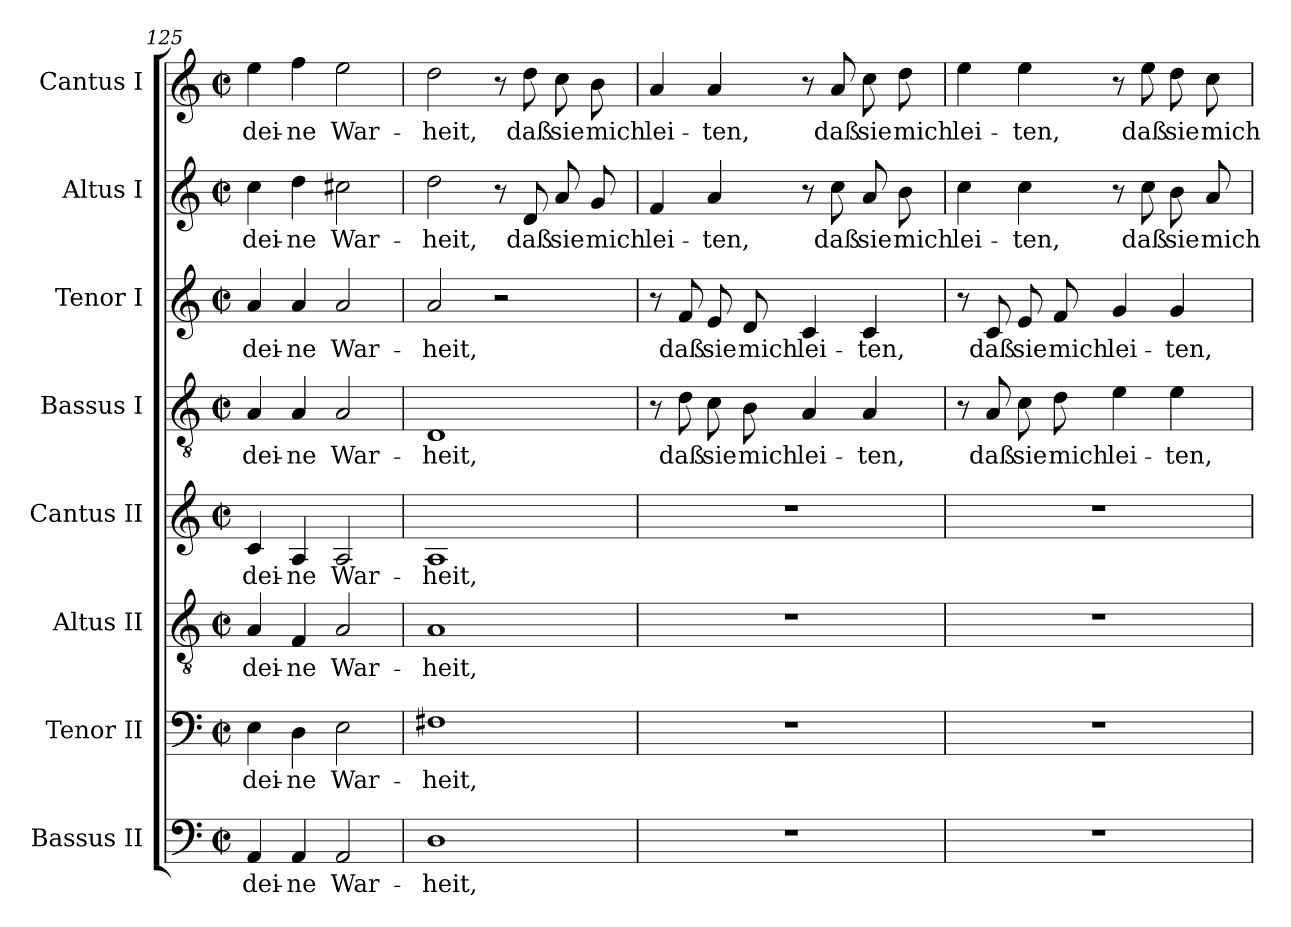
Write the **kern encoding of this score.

**kern	**text	**kern	**text	**kern	**text	**kern	**text	**kern	**text	**kern	**text	**kern	**text	**kern	**text
*part8	*part8	*part7	*part7	*part6	*part6	*part5	*part5	*part4	*part4	*part3	*part3	*part2	*part2	*part1	*part1
*staff8	*staff8	*staff7	*staff7	*staff6	*staff6	*staff5	*staff5	*staff4	*staff4	*staff3	*staff3	*staff2	*staff2	*staff1	*staff1
*I"Bassus II	*	*I"Tenor II	*	*I"Altus II	*	*I"Cantus II	*	*I"Bassus I	*	*I"Tenor I	*	*I"Altus I	*	*I"Cantus I	*
*I'B2	*	*I'T2	*	*I'A2	*	*I'C2	*	*I'B1	*	*I'T1	*	*I'A1	*	*I'C1	*
*clefF4	*	*clefF4	*	*clefGv2	*	*clefG2	*	*clefGv2	*	*clefG2	*	*clefG2	*	*clefG2	*
*k[]	*	*k[]	*	*k[]	*	*k[]	*	*k[]	*	*k[]	*	*k[]	*	*k[]	*
*C:	*	*C:	*	*C:	*	*C:	*	*C:	*	*C:	*	*C:	*	*C:	*
*M2/2	*	*M2/2	*	*M2/2	*	*M2/2	*	*M2/2	*	*M2/2	*	*M2/2	*	*M2/2	*
*met(c|)	*	*met(c|)	*	*met(c|)	*	*met(c|)	*	*met(c|)	*	*met(c|)	*	*met(c|)	*	*met(c|)	*
=125	=125	=125	=125	=125	=125	=125	=125	=125	=125	=125	=125	=125	=125	=125	=125
!	!LO:LY:b	!	!	!	!	!	!	!	!	!	!	!	!	!	!
!	!	!	!LO:LY:b	!	!	!	!	!	!	!	!	!	!	!	!
!	!	!	!	!	!LO:LY:b	!	!	!	!	!	!	!	!	!	!
!	!	!	!	!	!	!	!LO:LY:b	!	!	!	!	!	!	!	!
!	!	!	!	!	!	!	!	!	!LO:LY:b	!	!	!	!	!	!
!	!	!	!	!	!	!	!	!	!	!	!LO:LY:b	!	!	!	!
!	!	!	!	!	!	!	!	!	!	!	!	!	!LO:LY:b	!	!
!	!	!	!	!	!	!	!	!	!	!	!	!	!	!	!LO:LY:b
4AA/	dei-	4E\	dei-	4A/	dei-	4c/	dei-	4A/	dei-	4a/	dei-	4cc\	dei-	4ee\	dei-
!	!LO:LY:b	!	!	!	!	!	!	!	!	!	!	!	!	!	!
!	!	!	!LO:LY:b	!	!	!	!	!	!	!	!	!	!	!	!
!	!	!	!	!	!LO:LY:b	!	!	!	!	!	!	!	!	!	!
!	!	!	!	!	!	!	!LO:LY:b	!	!	!	!	!	!	!	!
!	!	!	!	!	!	!	!	!	!LO:LY:b	!	!	!	!	!	!
!	!	!	!	!	!	!	!	!	!	!	!LO:LY:b	!	!	!	!
!	!	!	!	!	!	!	!	!	!	!	!	!	!LO:LY:b	!	!
!	!	!	!	!	!	!	!	!	!	!	!	!	!	!	!LO:LY:b
4AA/	-ne	4D\	-ne	4F/	-ne	4A/	-ne	4A/	-ne	4a/	-ne	4dd\	-ne	4ff\	-ne
!	!LO:LY:b	!	!	!	!	!	!	!	!	!	!	!	!	!	!
!	!	!	!LO:LY:b	!	!	!	!	!	!	!	!	!	!	!	!
!	!	!	!	!	!LO:LY:b	!	!	!	!	!	!	!	!	!	!
!	!	!	!	!	!	!	!LO:LY:b	!	!	!	!	!	!	!	!
!	!	!	!	!	!	!	!	!	!LO:LY:b	!	!	!	!	!	!
!	!	!	!	!	!	!	!	!	!	!	!LO:LY:b	!	!	!	!
!	!	!	!	!	!	!	!	!	!	!	!	!	!LO:LY:b	!	!
!	!	!	!	!	!	!	!	!	!	!	!	!	!	!	!LO:LY:b
2AA/	War-	2E\	War-	2A/	War-	2A/	War-	2A/	War-	2a/	War-	2cc#X\	War-	2ee\	War-
=126	=126	=126	=126	=126	=126	=126	=126	=126	=126	=126	=126	=126	=126	=126	=126
!	!LO:LY:b	!	!	!	!	!	!	!	!	!	!	!	!	!	!
!	!	!	!LO:LY:b	!	!	!	!	!	!	!	!	!	!	!	!
!	!	!	!	!	!LO:LY:b	!	!	!	!	!	!	!	!	!	!
!	!	!	!	!	!	!	!LO:LY:b	!	!	!	!	!	!	!	!
!	!	!	!	!	!	!	!	!	!LO:LY:b	!	!	!	!	!	!
!	!	!	!	!	!	!	!	!	!	!	!LO:LY:b	!	!	!	!
!	!	!	!	!	!	!	!	!	!	!	!	!	!LO:LY:b	!	!
!	!	!	!	!	!	!	!	!	!	!	!	!	!	!	!LO:LY:b
1D	-heit,	1F#X	-heit,	1A	-heit,	1A	-heit,	1D	-heit,	2a/	-heit,	2dd\	-heit,	2dd\	-heit,
.	.	.	.	.	.	.	.	.	.	2r	.	8r	.	8r	.
!	!	!	!	!	!	!	!	!	!	!	!	!	!LO:LY:b	!	!
!	!	!	!	!	!	!	!	!	!	!	!	!	!	!	!LO:LY:b
.	.	.	.	.	.	.	.	.	.	.	.	8d/	daß	8dd\	daß
!	!	!	!	!	!	!	!	!	!	!	!	!	!LO:LY:b	!	!
!	!	!	!	!	!	!	!	!	!	!	!	!	!	!	!LO:LY:b
.	.	.	.	.	.	.	.	.	.	.	.	8a/	sie	8cc\	sie
!	!	!	!	!	!	!	!	!	!	!	!	!	!LO:LY:b	!	!
!	!	!	!	!	!	!	!	!	!	!	!	!	!	!	!LO:LY:b
.	.	.	.	.	.	.	.	.	.	.	.	8g/	mich	8b\	mich
=127	=127	=127	=127	=127	=127	=127	=127	=127	=127	=127	=127	=127	=127	=127	=127
!	!	!	!	!	!	!	!	!	!	!	!	!	!LO:LY:b	!	!
!	!	!	!	!	!	!	!	!	!	!	!	!	!	!	!LO:LY:b
1r	.	1r	.	1r	.	1r	.	8r	.	8r	.	4f/	lei-	4a/	lei-
!	!	!	!	!	!	!	!	!	!LO:LY:b	!	!	!	!	!	!
!	!	!	!	!	!	!	!	!	!	!	!LO:LY:b	!	!	!	!
.	.	.	.	.	.	.	.	8d\	daß	8f/	daß	.	.	.	.
!	!	!	!	!	!	!	!	!	!LO:LY:b	!	!	!	!	!	!
!	!	!	!	!	!	!	!	!	!	!	!LO:LY:b	!	!	!	!
!	!	!	!	!	!	!	!	!	!	!	!	!	!LO:LY:b	!	!
!	!	!	!	!	!	!	!	!	!	!	!	!	!	!	!LO:LY:b
.	.	.	.	.	.	.	.	8c\	sie	8e/	sie	4a/	-ten,	4a/	-ten,
!	!	!	!	!	!	!	!	!	!LO:LY:b	!	!	!	!	!	!
!	!	!	!	!	!	!	!	!	!	!	!LO:LY:b	!	!	!	!
.	.	.	.	.	.	.	.	8B\	mich	8d/	mich	.	.	.	.
!	!	!	!	!	!	!	!	!	!LO:LY:b	!	!	!	!	!	!
!	!	!	!	!	!	!	!	!	!	!	!LO:LY:b	!	!	!	!
.	.	.	.	.	.	.	.	4A/	lei-	4c/	lei-	8r	.	8r	.
!	!	!	!	!	!	!	!	!	!	!	!	!	!LO:LY:b	!	!
!	!	!	!	!	!	!	!	!	!	!	!	!	!	!	!LO:LY:b
.	.	.	.	.	.	.	.	.	.	.	.	8cc\	daß	8a/	daß
!	!	!	!	!	!	!	!	!	!LO:LY:b	!	!	!	!	!	!
!	!	!	!	!	!	!	!	!	!	!	!LO:LY:b	!	!	!	!
!	!	!	!	!	!	!	!	!	!	!	!	!	!LO:LY:b	!	!
!	!	!	!	!	!	!	!	!	!	!	!	!	!	!	!LO:LY:b
.	.	.	.	.	.	.	.	4A/	-ten,	4c/	-ten,	8a/	sie	8cc\	sie
!	!	!	!	!	!	!	!	!	!	!	!	!	!LO:LY:b	!	!
!	!	!	!	!	!	!	!	!	!	!	!	!	!	!	!LO:LY:b
.	.	.	.	.	.	.	.	.	.	.	.	8b\	mich	8dd\	mich
!!LO:PB:g=z
=128	=128	=128	=128	=128	=128	=128	=128	=128	=128	=128	=128	=128	=128	=128	=128
!	!	!	!	!	!	!	!	!	!	!	!	!	!LO:LY:b	!	!
!	!	!	!	!	!	!	!	!	!	!	!	!	!	!	!LO:LY:b
1r	.	1r	.	1r	.	1r	.	8r	.	8r	.	4cc\	lei-	4ee\	lei-
!	!	!	!	!	!	!	!	!	!LO:LY:b	!	!	!	!	!	!
!	!	!	!	!	!	!	!	!	!	!	!LO:LY:b	!	!	!	!
.	.	.	.	.	.	.	.	8A/	daß	8c/	daß	.	.	.	.
!	!	!	!	!	!	!	!	!	!LO:LY:b	!	!	!	!	!	!
!	!	!	!	!	!	!	!	!	!	!	!LO:LY:b	!	!	!	!
!	!	!	!	!	!	!	!	!	!	!	!	!	!LO:LY:b	!	!
!	!	!	!	!	!	!	!	!	!	!	!	!	!	!	!LO:LY:b
.	.	.	.	.	.	.	.	8c\	sie	8e/	sie	4cc\	-ten,	4ee\	-ten,
!	!	!	!	!	!	!	!	!	!LO:LY:b	!	!	!	!	!	!
!	!	!	!	!	!	!	!	!	!	!	!LO:LY:b	!	!	!	!
.	.	.	.	.	.	.	.	8d\	mich	8f/	mich	.	.	.	.
!	!	!	!	!	!	!	!	!	!LO:LY:b	!	!	!	!	!	!
!	!	!	!	!	!	!	!	!	!	!	!LO:LY:b	!	!	!	!
.	.	.	.	.	.	.	.	4e\	lei-	4g/	lei-	8r	.	8r	.
!	!	!	!	!	!	!	!	!	!	!	!	!	!LO:LY:b	!	!
!	!	!	!	!	!	!	!	!	!	!	!	!	!	!	!LO:LY:b
.	.	.	.	.	.	.	.	.	.	.	.	8cc\	daß	8ee\	daß
!	!	!	!	!	!	!	!	!	!LO:LY:b	!	!	!	!	!	!
!	!	!	!	!	!	!	!	!	!	!	!LO:LY:b	!	!	!	!
!	!	!	!	!	!	!	!	!	!	!	!	!	!LO:LY:b	!	!
!	!	!	!	!	!	!	!	!	!	!	!	!	!	!	!LO:LY:b
.	.	.	.	.	.	.	.	4e\	-ten,	4g/	-ten,	8b\	sie	8dd\	sie
!	!	!	!	!	!	!	!	!	!	!	!	!	!LO:LY:b	!	!
!	!	!	!	!	!	!	!	!	!	!	!	!	!	!	!LO:LY:b
.	.	.	.	.	.	.	.	.	.	.	.	8a/	mich	8cc\	mich
=	=	=	=	=	=	=	=	=	=	=	=	=	=	=	=
*-	*-	*-	*-	*-	*-	*-	*-	*-	*-	*-	*-	*-	*-	*-	*-
